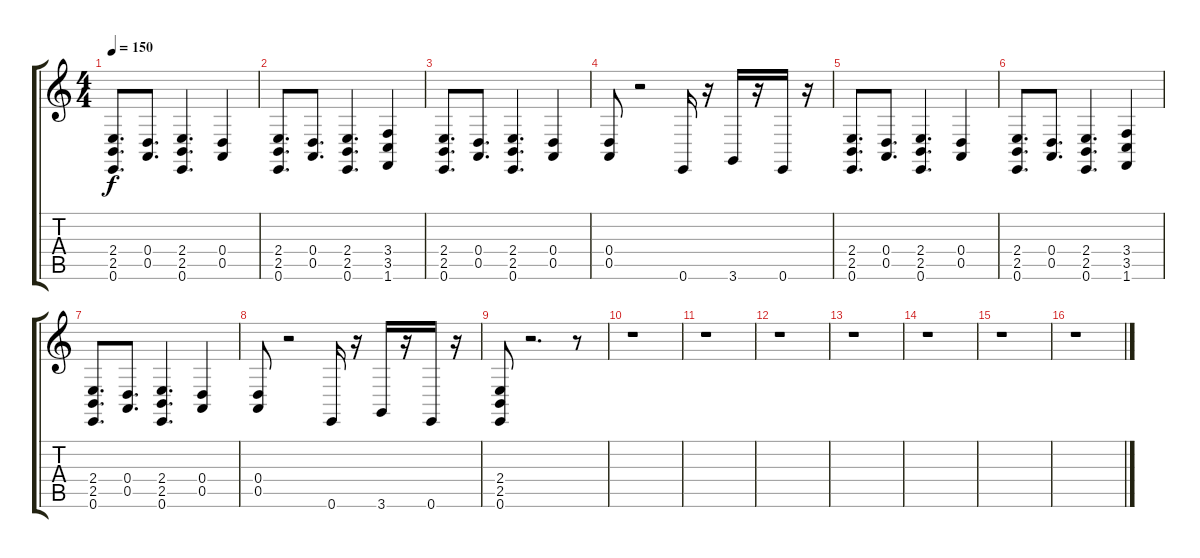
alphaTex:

\track "" {instrument lead5charang}
\staff {score tabs}
\tuning (E4 B3 G3 D3 A2 E2) {hide}
\ts (4 4)
\tempo 150
\clef g2
\ks c
(2.4 2.5 0.6).8{d dy f} (0.4 0.5).8{d} (2.4 2.5 0.6).4{d} (0.4 0.5).4 |
(2.4 2.5 0.6).8{d} (0.4 0.5).8{d} (2.4 2.5 0.6).4{d} (3.4 3.5 1.6).4 |
(2.4 2.5 0.6).8{d} (0.4 0.5).8{d} (2.4 2.5 0.6).4{d} (0.4 0.5).4 |
(0.4 0.5).8 r.2 0.6.16 r.16 3.6.16 r.16 0.6.16 r.16 |
(2.4 2.5 0.6).8{d} (0.4 0.5).8{d} (2.4 2.5 0.6).4{d} (0.4 0.5).4 |
(2.4 2.5 0.6).8{d} (0.4 0.5).8{d} (2.4 2.5 0.6).4{d} (3.4 3.5 1.6).4 |
(2.4 2.5 0.6).8{d} (0.4 0.5).8{d} (2.4 2.5 0.6).4{d} (0.4 0.5).4 |
(0.4 0.5).8 r.2 0.6.16 r.16 3.6.16 r.16 0.6.16 r.16 |
(2.4 2.5 0.6).8 r.2{d} r.8 |
r.1 |
r.1 |
r.1 |
r.1 |
r.1 |
r.1 |
r.1
